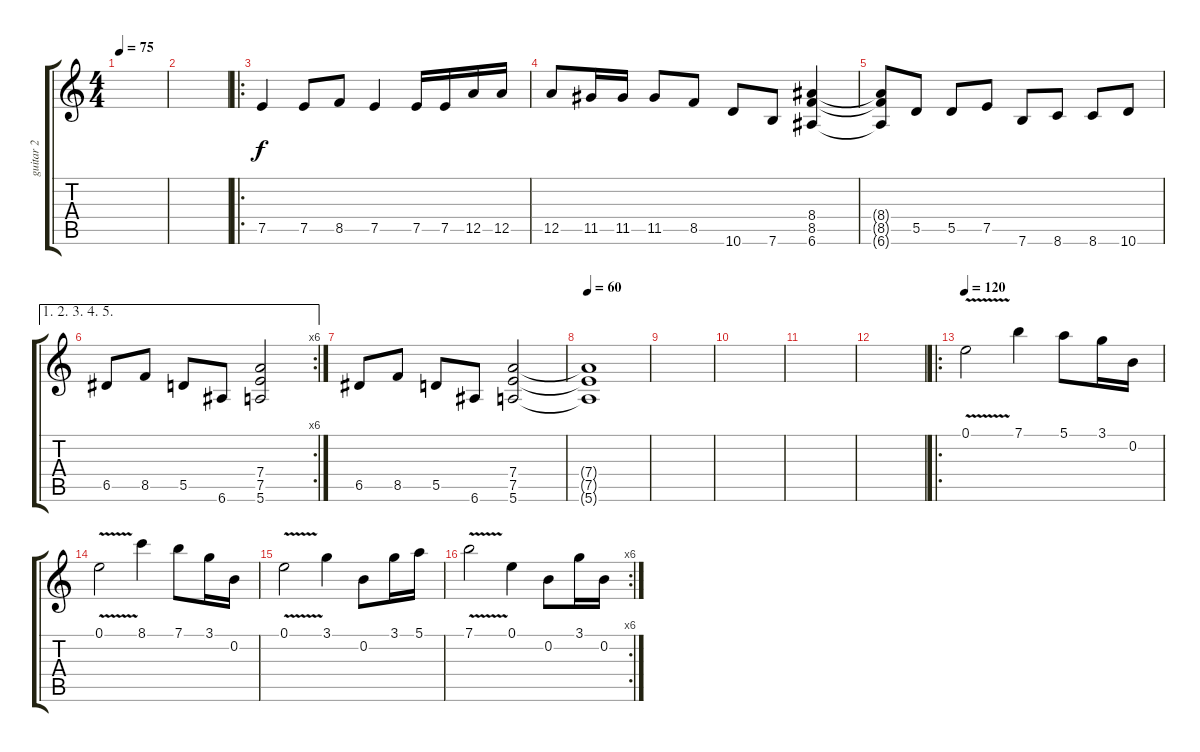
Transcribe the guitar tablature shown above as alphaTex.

\track ("guitar 2" "guitar 2") {instrument distortionguitar}
\staff {score tabs}
\tuning (E4 B3 G3 D3 A2 E2) {hide}
\ts (4 4)
\tempo 75
\clef g2
\ks c
|
|
\ro
7.5.4 7.5.8 8.5.8 7.5.4 7.5.16 7.5.16 12.5.16 12.5.16 |
12.5.8 11.5.16 11.5.16 11.5.8 8.5.8 10.6.8 7.6.8 (8.4 8.5 6.6).4 |
(8.4{t} 8.5{t} 6.6{t}).8 5.5.8 5.5.8 7.5.8 7.6.8 8.6.8 8.6.8 10.6.8 |
\ae (1 2 3 4 5)
\rc 6
6.5.8 8.5.8 5.5.8 6.6.8 (7.4 7.5 5.6).2 |
6.5.8 8.5.8 5.5.8 6.6.8 (7.4 7.5 5.6).2 |
\tempo 60
(7.4{t} 7.5{t} 5.6{t}).1{volume 8} |
|
|
|
|
\ro
\tempo 120
0.1{v}.2{volume 16 instrument distortionguitar} 7.1.4 5.1.8 3.1.16 0.2.16 |
0.1{v}.2 8.1.4 7.1.8 3.1.16 0.2.16 |
0.1{v}.2 3.1.4 0.2.8 3.1.16 5.1.16 |
\rc 6
7.1{v}.2 0.1.4 0.2.8 3.1.16 0.2.16
